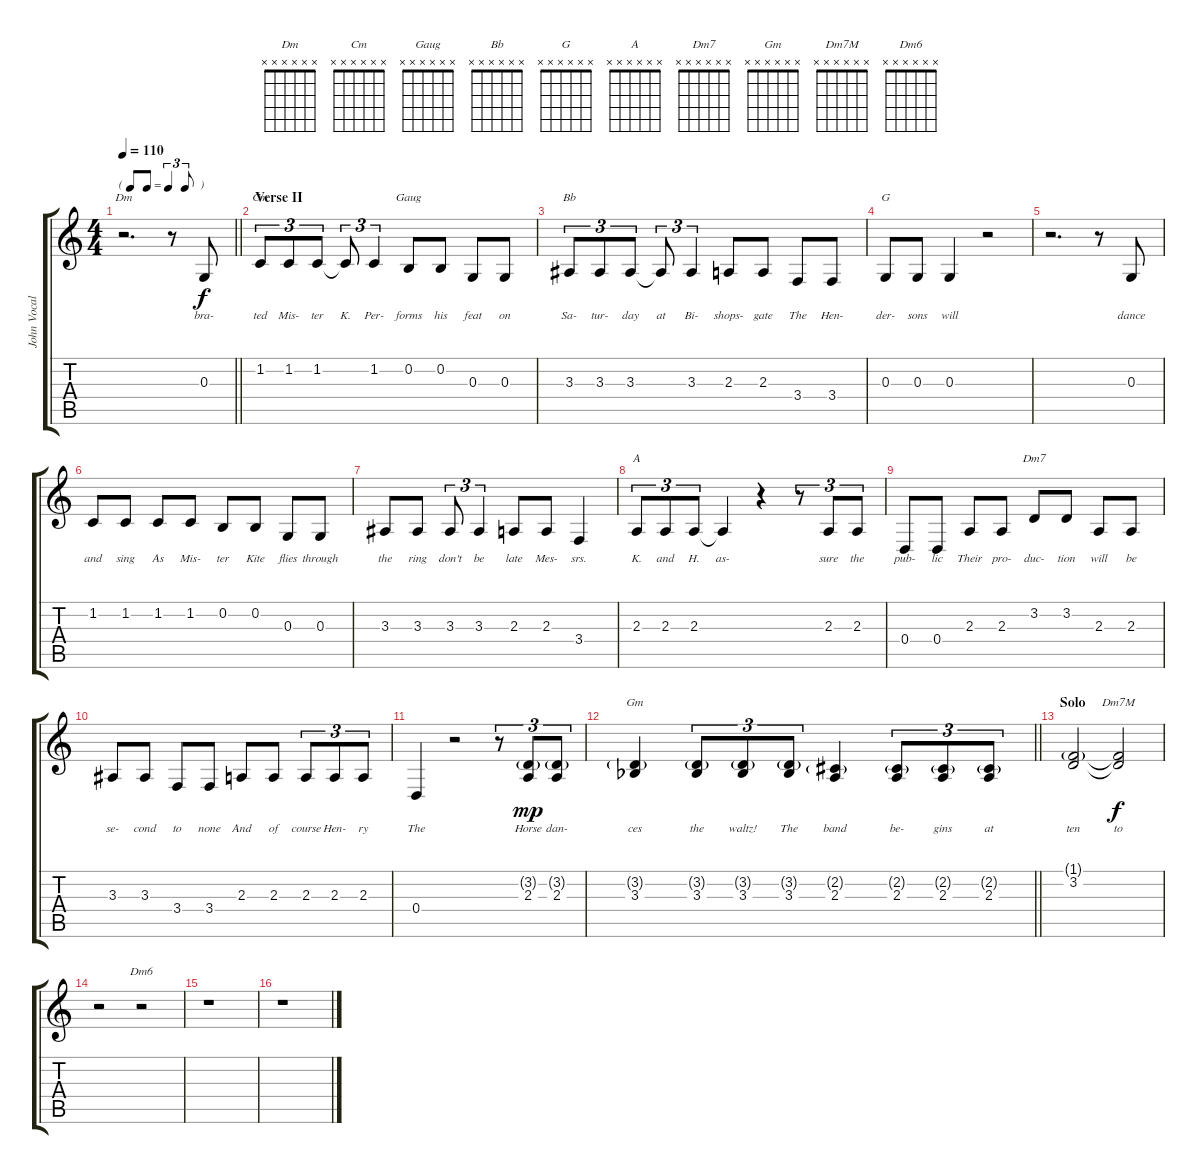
\track ("John Vocals" "John Vocal") {instrument oboe}
\staff {score tabs}
\tuning (E4 B3 G3 D3 A2 E2) {hide}
\chord ("Dm" x x x x x x)
\chord ("Cm" x x x x x x)
\chord ("Gaug" x x x x x x)
\chord ("Bb" x x x x x x)
\chord ("G" x x x x x x)
\chord ("A" x x x x x x)
\chord ("Dm7" x x x x x x)
\chord ("Gm" x x x x x x)
\chord ("Dm7M" x x x x x x)
\chord ("Dm6" x x x x x x)
\ts (4 4)
\tf triplet8th
\tempo 110
\clef g2
\barLineRight lightlight
\ks c
r.2{d ch "Dm" dy mp} r.8 0.3.8{lyrics (0 "bra-") lyrics (1 "") lyrics (2 "") lyrics (3 "") lyrics (4 "") dy f} |
\section ("" "Verse II")
1.2.8{tu (3 2) ch "Cm" lyrics (0 "ted") lyrics (1 "") lyrics (2 "") lyrics (3 "") lyrics (4 "")} 1.2.8{tu (3 2) lyrics (0 "Mis-") lyrics (1 "") lyrics (2 "") lyrics (3 "") lyrics (4 "")} 1.2.8{tu (3 2) lyrics (0 "ter") lyrics (1 "") lyrics (2 "") lyrics (3 "") lyrics (4 "")} 1.2{t}.8{tu (3 2) lyrics (0 "K.") lyrics (1 "") lyrics (2 "") lyrics (3 "") lyrics (4 "")} 1.2.4{tu (3 2) lyrics (0 "Per-") lyrics (1 "") lyrics (2 "") lyrics (3 "") lyrics (4 "")} 0.2.8{ch "Gaug" lyrics (0 "forms") lyrics (1 "") lyrics (2 "") lyrics (3 "") lyrics (4 "")} 0.2.8{lyrics (0 "his") lyrics (1 "") lyrics (2 "") lyrics (3 "") lyrics (4 "")} 0.3.8{lyrics (0 "feat") lyrics (1 "") lyrics (2 "") lyrics (3 "") lyrics (4 "")} 0.3.8{lyrics (0 "on") lyrics (1 "") lyrics (2 "") lyrics (3 "") lyrics (4 "")} |
3.3.8{tu (3 2) ch "Bb" lyrics (0 "Sa-") lyrics (1 "") lyrics (2 "") lyrics (3 "") lyrics (4 "")} 3.3.8{tu (3 2) lyrics (0 "tur-") lyrics (1 "") lyrics (2 "") lyrics (3 "") lyrics (4 "")} 3.3.8{tu (3 2) lyrics (0 "day") lyrics (1 "") lyrics (2 "") lyrics (3 "") lyrics (4 "")} 3.3{t}.8{tu (3 2) lyrics (0 "at") lyrics (1 "") lyrics (2 "") lyrics (3 "") lyrics (4 "")} 3.3.4{tu (3 2) lyrics (0 "Bi-") lyrics (1 "") lyrics (2 "") lyrics (3 "") lyrics (4 "")} 2.3.8{lyrics (0 "shops-") lyrics (1 "") lyrics (2 "") lyrics (3 "") lyrics (4 "")} 2.3.8{lyrics (0 "gate") lyrics (1 "") lyrics (2 "") lyrics (3 "") lyrics (4 "")} 3.4.8{lyrics (0 "The") lyrics (1 "") lyrics (2 "") lyrics (3 "") lyrics (4 "")} 3.4.8{lyrics (0 "Hen-") lyrics (1 "") lyrics (2 "") lyrics (3 "") lyrics (4 "")} |
0.3.8{ch "G" lyrics (0 "der-") lyrics (1 "") lyrics (2 "") lyrics (3 "") lyrics (4 "")} 0.3.8{lyrics (0 "sons") lyrics (1 "") lyrics (2 "") lyrics (3 "") lyrics (4 "")} 0.3.4{lyrics (0 "will") lyrics (1 "") lyrics (2 "") lyrics (3 "") lyrics (4 "")} r.2 |
r.2{d} r.8 0.3.8{lyrics (0 "dance") lyrics (1 "") lyrics (2 "") lyrics (3 "") lyrics (4 "")} |
1.2.8{lyrics (0 "and") lyrics (1 "") lyrics (2 "") lyrics (3 "") lyrics (4 "")} 1.2.8{lyrics (0 "sing") lyrics (1 "") lyrics (2 "") lyrics (3 "") lyrics (4 "")} 1.2.8{lyrics (0 "As") lyrics (1 "") lyrics (2 "") lyrics (3 "") lyrics (4 "")} 1.2.8{lyrics (0 "Mis-") lyrics (1 "") lyrics (2 "") lyrics (3 "") lyrics (4 "")} 0.2.8{lyrics (0 "ter") lyrics (1 "") lyrics (2 "") lyrics (3 "") lyrics (4 "")} 0.2.8{lyrics (0 "Kite") lyrics (1 "") lyrics (2 "") lyrics (3 "") lyrics (4 "")} 0.3.8{lyrics (0 "flies") lyrics (1 "") lyrics (2 "") lyrics (3 "") lyrics (4 "")} 0.3.8{lyrics (0 "through") lyrics (1 "") lyrics (2 "") lyrics (3 "") lyrics (4 "")} |
3.3.8{lyrics (0 "the") lyrics (1 "") lyrics (2 "") lyrics (3 "") lyrics (4 "")} 3.3.8{lyrics (0 "ring") lyrics (1 "") lyrics (2 "") lyrics (3 "") lyrics (4 "")} 3.3.8{tu (3 2) lyrics (0 "don't") lyrics (1 "") lyrics (2 "") lyrics (3 "") lyrics (4 "")} 3.3.4{tu (3 2) lyrics (0 "be") lyrics (1 "") lyrics (2 "") lyrics (3 "") lyrics (4 "")} 2.3.8{lyrics (0 "late") lyrics (1 "") lyrics (2 "") lyrics (3 "") lyrics (4 "")} 2.3.8{lyrics (0 "Mes-") lyrics (1 "") lyrics (2 "") lyrics (3 "") lyrics (4 "")} 3.4.4{lyrics (0 "srs.") lyrics (1 "") lyrics (2 "") lyrics (3 "") lyrics (4 "")} |
2.3.8{tu (3 2) ch "A" lyrics (0 "K.") lyrics (1 "") lyrics (2 "") lyrics (3 "") lyrics (4 "")} 2.3.8{tu (3 2) lyrics (0 "and") lyrics (1 "") lyrics (2 "") lyrics (3 "") lyrics (4 "")} 2.3.8{tu (3 2) lyrics (0 "H.") lyrics (1 "") lyrics (2 "") lyrics (3 "") lyrics (4 "")} 2.3{t}.4{lyrics (0 "as-") lyrics (1 "") lyrics (2 "") lyrics (3 "") lyrics (4 "")} r.4 r.8{tu (3 2)} 2.3.8{tu (3 2) lyrics (0 "sure") lyrics (1 "") lyrics (2 "") lyrics (3 "") lyrics (4 "")} 2.3.8{tu (3 2) lyrics (0 "the") lyrics (1 "") lyrics (2 "") lyrics (3 "") lyrics (4 "")} |
0.4.8{lyrics (0 "pub-") lyrics (1 "") lyrics (2 "") lyrics (3 "") lyrics (4 "")} 0.4.8{lyrics (0 "lic") lyrics (1 "") lyrics (2 "") lyrics (3 "") lyrics (4 "")} 2.3.8{lyrics (0 "Their") lyrics (1 "") lyrics (2 "") lyrics (3 "") lyrics (4 "")} 2.3.8{lyrics (0 "pro-") lyrics (1 "") lyrics (2 "") lyrics (3 "") lyrics (4 "")} 3.2.8{ch "Dm7" lyrics (0 "duc-") lyrics (1 "") lyrics (2 "") lyrics (3 "") lyrics (4 "")} 3.2.8{lyrics (0 "tion") lyrics (1 "") lyrics (2 "") lyrics (3 "") lyrics (4 "")} 2.3.8{lyrics (0 "will") lyrics (1 "") lyrics (2 "") lyrics (3 "") lyrics (4 "")} 2.3.8{lyrics (0 "be") lyrics (1 "") lyrics (2 "") lyrics (3 "") lyrics (4 "")} |
3.3.8{lyrics (0 "se-") lyrics (1 "") lyrics (2 "") lyrics (3 "") lyrics (4 "")} 3.3.8{lyrics (0 "cond") lyrics (1 "") lyrics (2 "") lyrics (3 "") lyrics (4 "")} 3.4.8{lyrics (0 "to") lyrics (1 "") lyrics (2 "") lyrics (3 "") lyrics (4 "")} 3.4.8{lyrics (0 "none") lyrics (1 "") lyrics (2 "") lyrics (3 "") lyrics (4 "")} 2.3.8{lyrics (0 "And") lyrics (1 "") lyrics (2 "") lyrics (3 "") lyrics (4 "")} 2.3.8{lyrics (0 "of") lyrics (1 "") lyrics (2 "") lyrics (3 "") lyrics (4 "")} 2.3.8{tu (3 2) lyrics (0 "course") lyrics (1 "") lyrics (2 "") lyrics (3 "") lyrics (4 "")} 2.3.8{tu (3 2) lyrics (0 "Hen-") lyrics (1 "") lyrics (2 "") lyrics (3 "") lyrics (4 "")} 2.3.8{tu (3 2) lyrics (0 "ry") lyrics (1 "") lyrics (2 "") lyrics (3 "") lyrics (4 "")} |
0.4.4{lyrics (0 "The") lyrics (1 "") lyrics (2 "") lyrics (3 "") lyrics (4 "")} r.2 r.8{tu (3 2)} (3.2{g} 2.3).8{tu (3 2) lyrics (0 "Horse") lyrics (1 "") lyrics (2 "") lyrics (3 "") lyrics (4 "") dy mp} (3.2{g} 2.3).8{tu (3 2) lyrics (0 "dan-") lyrics (1 "") lyrics (2 "") lyrics (3 "") lyrics (4 "")} |
\barLineRight lightlight
(3.2{g} 3.3{acc b}).4{ch "Gm" lyrics (0 "ces") lyrics (1 "") lyrics (2 "") lyrics (3 "") lyrics (4 "")} (3.2{g} 3.3{acc b}).8{tu (3 2) lyrics (0 "the") lyrics (1 "") lyrics (2 "") lyrics (3 "") lyrics (4 "")} (3.2{g} 3.3{acc b}).8{tu (3 2) lyrics (0 "waltz!") lyrics (1 "") lyrics (2 "") lyrics (3 "") lyrics (4 "")} (3.2{g} 3.3{acc b}).8{tu (3 2) lyrics (0 "The") lyrics (1 "") lyrics (2 "") lyrics (3 "") lyrics (4 "")} (2.2{g} 2.3).4{lyrics (0 "band") lyrics (1 "") lyrics (2 "") lyrics (3 "") lyrics (4 "")} (2.2{g} 2.3).8{tu (3 2) lyrics (0 "be-") lyrics (1 "") lyrics (2 "") lyrics (3 "") lyrics (4 "")} (2.2{g} 2.3).8{tu (3 2) lyrics (0 "gins") lyrics (1 "") lyrics (2 "") lyrics (3 "") lyrics (4 "")} (2.2{g} 2.3).8{tu (3 2) lyrics (0 "at") lyrics (1 "") lyrics (2 "") lyrics (3 "") lyrics (4 "")} |
\section ("" "Solo")
(1.1{g} 3.2).2{lyrics (0 "ten") lyrics (1 "") lyrics (2 "") lyrics (3 "") lyrics (4 "")} (1.1{t} 3.2{t}).2{ch "Dm7M" lyrics (0 "to") lyrics (1 "") lyrics (2 "") lyrics (3 "") lyrics (4 "") dy f} |
r.2 r.2{ch "Dm6"} |
r.1 |
r.1
